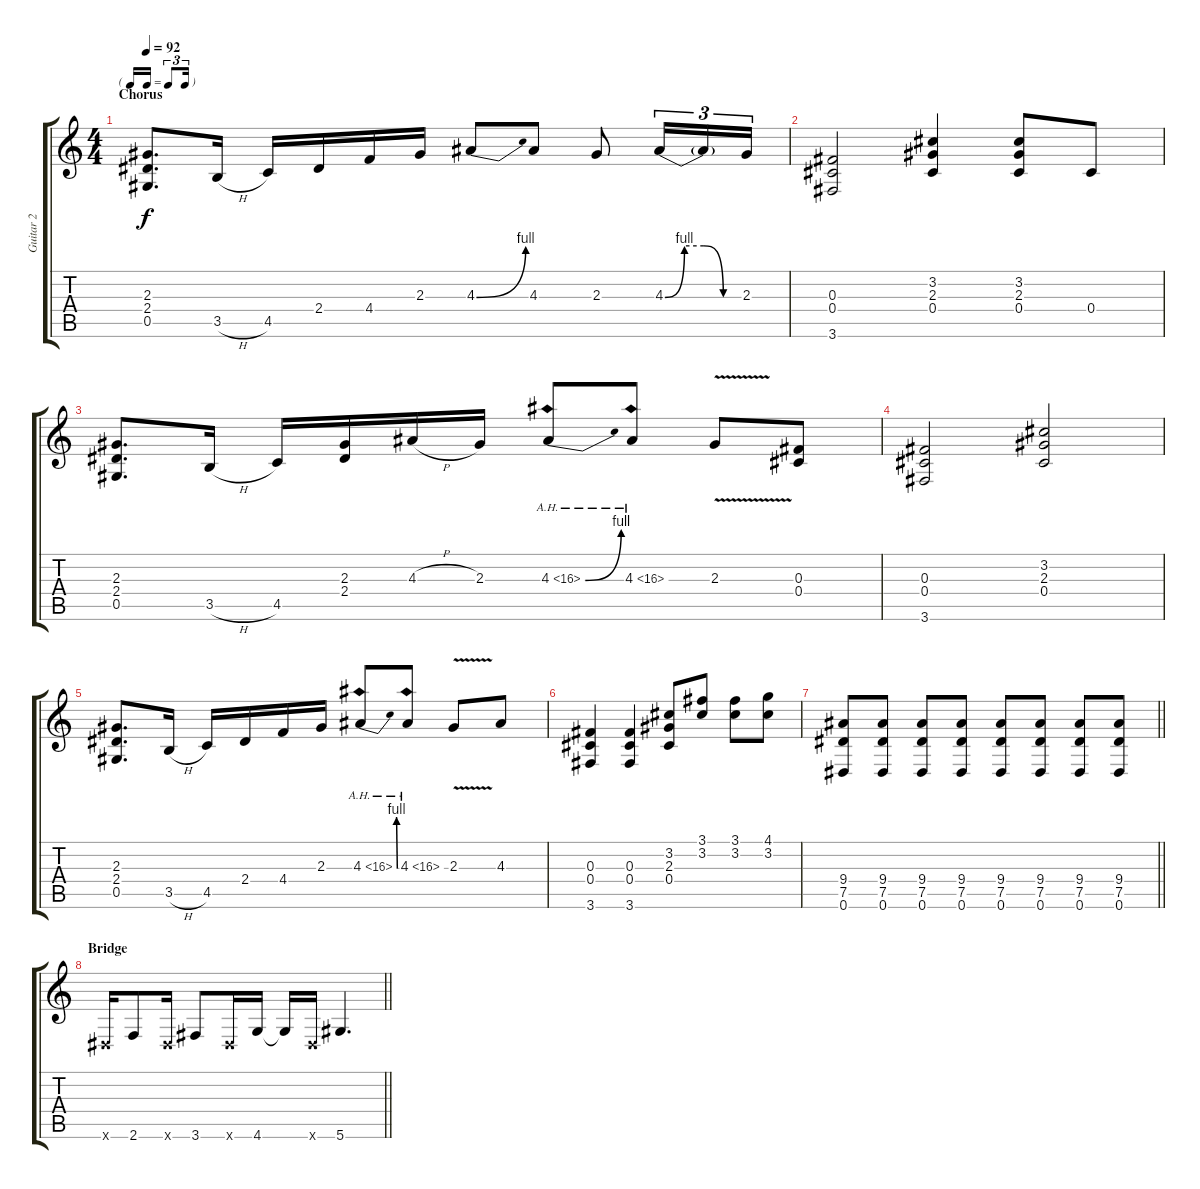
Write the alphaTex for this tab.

\track ("Guitar 2" "Guitar 2") {instrument distortionguitar}
\staff {score tabs}
\tuning (Eb4 Bb3 Gb3 Db3 Ab2 Eb2) {hide}
\ts (4 4)
\tf triplet16th
\section ("" "Chorus")
\tempo 92
\clef g2
\ks c
(2.3 2.4 0.5).8{d dy f} 3.5{h}.16 4.5.16 2.4.16 4.4.16 2.3.16 4.3{be (bend 0 0 60 4)}.8 4.3.8 2.3.8 4.3{be (custom 0 0 15 4 30 4 45 0 60 0)}.16{tu (3 2)} 4.3{t}.16{tu (3 2)} 2.3.16{tu (3 2)} |
(0.3 0.4 3.6).2 (3.2 2.3 0.4).4 (3.2 2.3 0.4).8 0.4.8 |
(2.3 2.4 0.5).8{d} 3.5{h}.16 4.5.16 (2.3 2.4).16 4.3{h}.16 2.3.16 4.3{be (bend 0 0 60 4) ah 12}.8 4.3{ah 12}.8 2.3{v}.8 (0.3 0.4).8 |
(0.3 0.4 3.6).2 (3.2 2.3 0.4).2 |
(2.3 2.4 0.5).8{d} 3.5{h}.16 4.5.16 2.4.16 4.4.16 2.3.16 4.3{be (bend 0 0 60 4) ah 12}.8 4.3{ah 12}.8 2.3{v}.8 4.3.8 |
(0.3 0.4 3.6).4 (0.3 0.4 3.6).4 (3.2 2.3 0.4).8 (3.1 3.2).8 (3.1 3.2).8 (4.1 3.2).8 |
\barLineRight lightlight
(9.4 7.5 0.6).8 (9.4 7.5 0.6).8 (9.4 7.5 0.6).8 (9.4 7.5 0.6).8 (9.4 7.5 0.6).8 (9.4 7.5 0.6).8 (9.4 7.5 0.6).8 (9.4 7.5 0.6).8 |
\section ("" "Bridge")
\barLineRight lightlight
0.6{x}.16 2.6.8 0.6{x}.16 3.6.8 0.6{x}.16 4.6.16 4.6{t}.16 0.6{x}.16 5.6.4{d}
